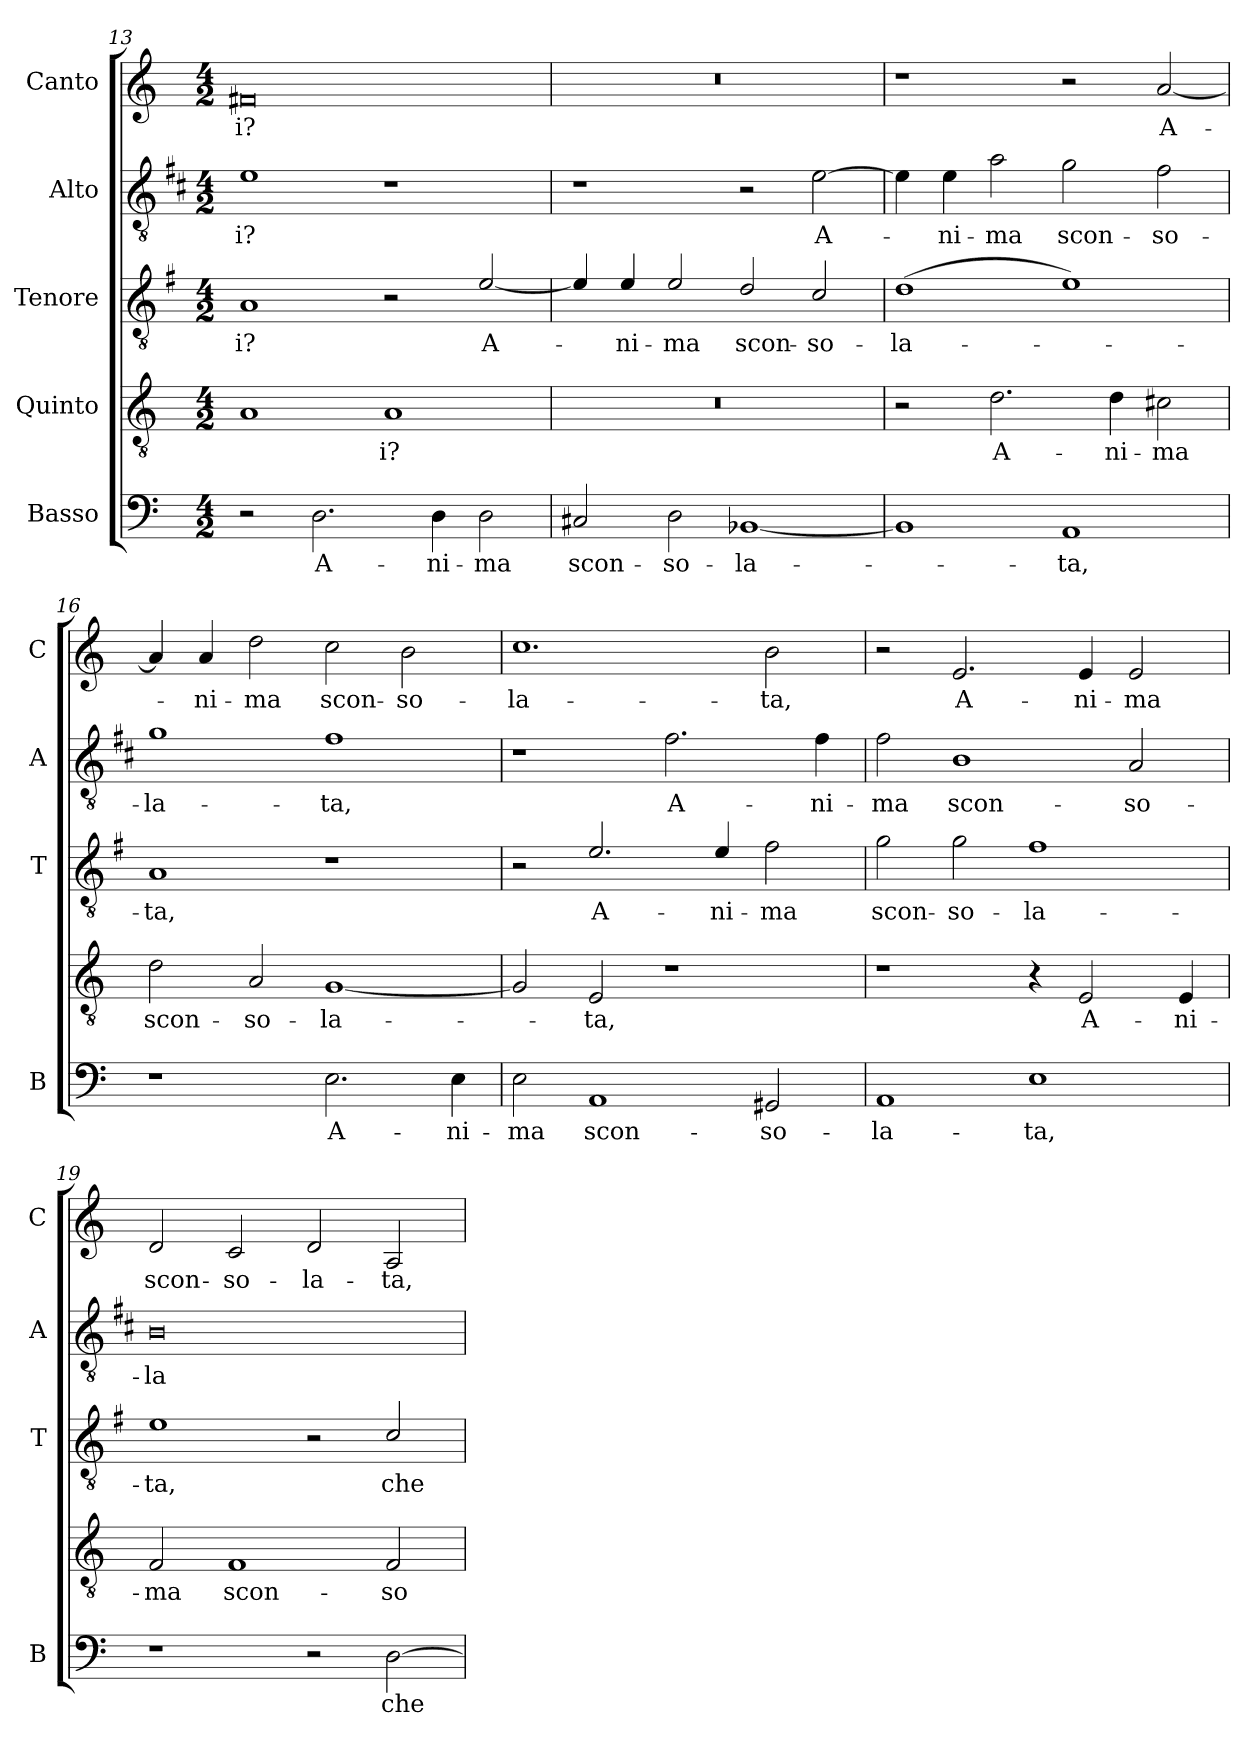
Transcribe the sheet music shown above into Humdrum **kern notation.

**kern	**text	**kern	**text	**kern	**text	**kern	**text	**kern	**text
*part5	*part5	*part4	*part4	*part3	*part3	*part2	*part2	*part1	*part1
*staff5	*staff5	*staff4	*staff4	*staff3	*staff3	*staff2	*staff2	*staff1	*staff1
*I"Basso	*	*I"Quinto	*	*I"Tenore	*	*I"Alto	*	*I"Canto	*
*I'B	*	*	*	*I'T	*	*I'A	*	*I'C	*
!!LO:LB:g=z
*clefF4	*	*clefGv2	*	*clefGv2	*	*clefGv2	*	*clefG2	*
*	*	*	*	*ITrd4c7	*	*ITrd1c2	*	*	*
*k[]	*	*k[]	*	*k[]	*	*k[]	*	*k[]	*
*C:	*	*C:	*	*C:	*	*C:	*	*C:	*
*M4/2	*	*M4/2	*	*M4/2	*	*M4/2	*	*M4/2	*
=13	=13	=13	=13	=13	=13	=13	=13	=13	=13
!	!	!	!	!	!LO:LY:b	!	!LO:LY:b	!	!LO:LY:b
2r	.	1A	.	1D	-i?	1d	-i?	0f#X	-i?
!	!LO:LY:b	!	!	!	!	!	!	!	!
2.D\	A-	.	.	.	.	.	.	.	.
!	!	!	!LO:LY:b	!	!	!	!	!	!
.	.	1A	-i?	2r	.	1r	.	.	.
!	!LO:LY:b	!	!	!	!	!	!	!	!
4D\	-ni-	.	.	.	.	.	.	.	.
!	!LO:LY:b	!	!	!	!LO:LY:b	!	!	!	!
2D\	-ma	.	.	[2A/	A-	.	.	.	.
=14	=14	=14	=14	=14	=14	=14	=14	=14	=14
!	!LO:LY:b	!	!	!	!	!	!	!	!
2C#X/	scon-	0r	.	4A/]	.	1r	.	0r	.
!	!	!	!	!	!LO:LY:b	!	!	!	!
.	.	.	.	4A/	-ni-	.	.	.	.
!	!LO:LY:b	!	!	!	!LO:LY:b	!	!	!	!
2D\	-so-	.	.	2A/	-ma	.	.	.	.
!	!LO:LY:b	!	!	!	!LO:LY:b	!	!	!	!
[1BB-X	-la-	.	.	2G/	scon-	2r	.	.	.
!	!	!	!	!	!LO:LY:b	!	!LO:LY:b	!	!
.	.	.	.	2F/	-so-	[2d\	A-	.	.
=15	=15	=15	=15	=15	=15	=15	=15	=15	=15
!	!	!	!	!	!LO:LY:b	!	!	!	!
1BB-]	.	2r	.	(<1G	-la-	4d\]	.	1r	.
!	!	!	!	!	!	!	!LO:LY:b	!	!
.	.	.	.	.	.	4d\	-ni-	.	.
!	!	!	!LO:LY:b	!	!	!	!LO:LY:b	!	!
.	.	2.d\	A-	.	.	2g\	-ma	.	.
!	!LO:LY:b	!	!	!	!	!	!LO:LY:b	!	!
1AA	-ta,	.	.	1A)	.	2f\	scon-	2r	.
!	!	!	!LO:LY:b	!	!	!	!	!	!
.	.	4d\	-ni-	.	.	.	.	.	.
!	!	!	!LO:LY:b	!	!	!	!LO:LY:b	!	!LO:LY:b
.	.	2c#X\	-ma	.	.	2e\	-so-	[2a/	A-
=16	=16	=16	=16	=16	=16	=16	=16	=16	=16
!	!	!	!LO:LY:b	!	!LO:LY:b	!	!LO:LY:b	!	!
1r	.	2d\	scon-	1D	-ta,	1f	-la-	4a/]	.
!	!	!	!	!	!	!	!	!	!LO:LY:b
.	.	.	.	.	.	.	.	4a/	-ni-
!	!	!	!LO:LY:b	!	!	!	!	!	!LO:LY:b
.	.	2A/	-so-	.	.	.	.	2dd\	-ma
!	!LO:LY:b	!	!LO:LY:b	!	!	!	!LO:LY:b	!	!LO:LY:b
2.E\	A-	[1G	-la-	1r	.	1e	-ta,	2cc\	scon-
!	!	!	!	!	!	!	!	!	!LO:LY:b
.	.	.	.	.	.	.	.	2b\	-so-
!	!LO:LY:b	!	!	!	!	!	!	!	!
4E\	-ni-	.	.	.	.	.	.	.	.
!!LO:LB:g=z
=17	=17	=17	=17	=17	=17	=17	=17	=17	=17
!	!LO:LY:b	!	!	!	!	!	!	!	!LO:LY:b
2E\	-ma	2G/]	.	2r	.	1r	.	1.cc	-la-
!	!LO:LY:b	!	!LO:LY:b	!	!LO:LY:b	!	!	!	!
1AA	scon-	2E/	-ta,	2.A/	A-	.	.	.	.
!	!	!	!	!	!	!	!LO:LY:b	!	!
.	.	1r	.	.	.	2.e\	A-	.	.
!	!	!	!	!	!LO:LY:b	!	!	!	!
.	.	.	.	4A/	-ni-	.	.	.	.
!	!LO:LY:b	!	!	!	!LO:LY:b	!	!	!	!LO:LY:b
2GG#X/	-so-	.	.	2B\	-ma	.	.	2b\	-ta,
!	!	!	!	!	!	!	!LO:LY:b	!	!
.	.	.	.	.	.	4e\	-ni-	.	.
=18	=18	=18	=18	=18	=18	=18	=18	=18	=18
!	!LO:LY:b	!	!	!	!LO:LY:b	!	!LO:LY:b	!	!
1AA	-la-	1r	.	2c\	scon-	2e\	-ma	2r	.
!	!	!	!	!	!LO:LY:b	!	!LO:LY:b	!	!LO:LY:b
.	.	.	.	2c\	-so-	1A	scon-	2.e/	A-
!	!LO:LY:b	!	!	!	!LO:LY:b	!	!	!	!
1E	-ta,	4r	.	1B	-la-	.	.	.	.
!	!	!	!LO:LY:b	!	!	!	!	!	!LO:LY:b
.	.	2E/	A-	.	.	.	.	4e/	-ni-
!	!	!	!	!	!	!	!LO:LY:b	!	!LO:LY:b
.	.	.	.	.	.	2G/	-so-	2e/	-ma
!	!	!	!LO:LY:b	!	!	!	!	!	!
.	.	4E/	-ni-	.	.	.	.	.	.
=19	=19	=19	=19	=19	=19	=19	=19	=19	=19
!	!	!	!LO:LY:b	!	!LO:LY:b	!	!LO:LY:b	!	!LO:LY:b
1r	.	2F/	-ma	1A	-ta,	0A	-la-	2d/	scon-
!	!	!	!LO:LY:b	!	!	!	!	!	!LO:LY:b
.	.	1F	scon-	.	.	.	.	2c/	-so-
!	!	!	!	!	!	!	!	!	!LO:LY:b
2r	.	.	.	2r	.	.	.	2d/	-la-
!	!LO:LY:b	!	!LO:LY:b	!	!LO:LY:b	!	!	!	!LO:LY:b
[2D\	che	2F/	-so-	2F/	che	.	.	2A/	-ta,
=	=	=	=	=	=	=	=	=	=
*-	*-	*-	*-	*-	*-	*-	*-	*-	*-
